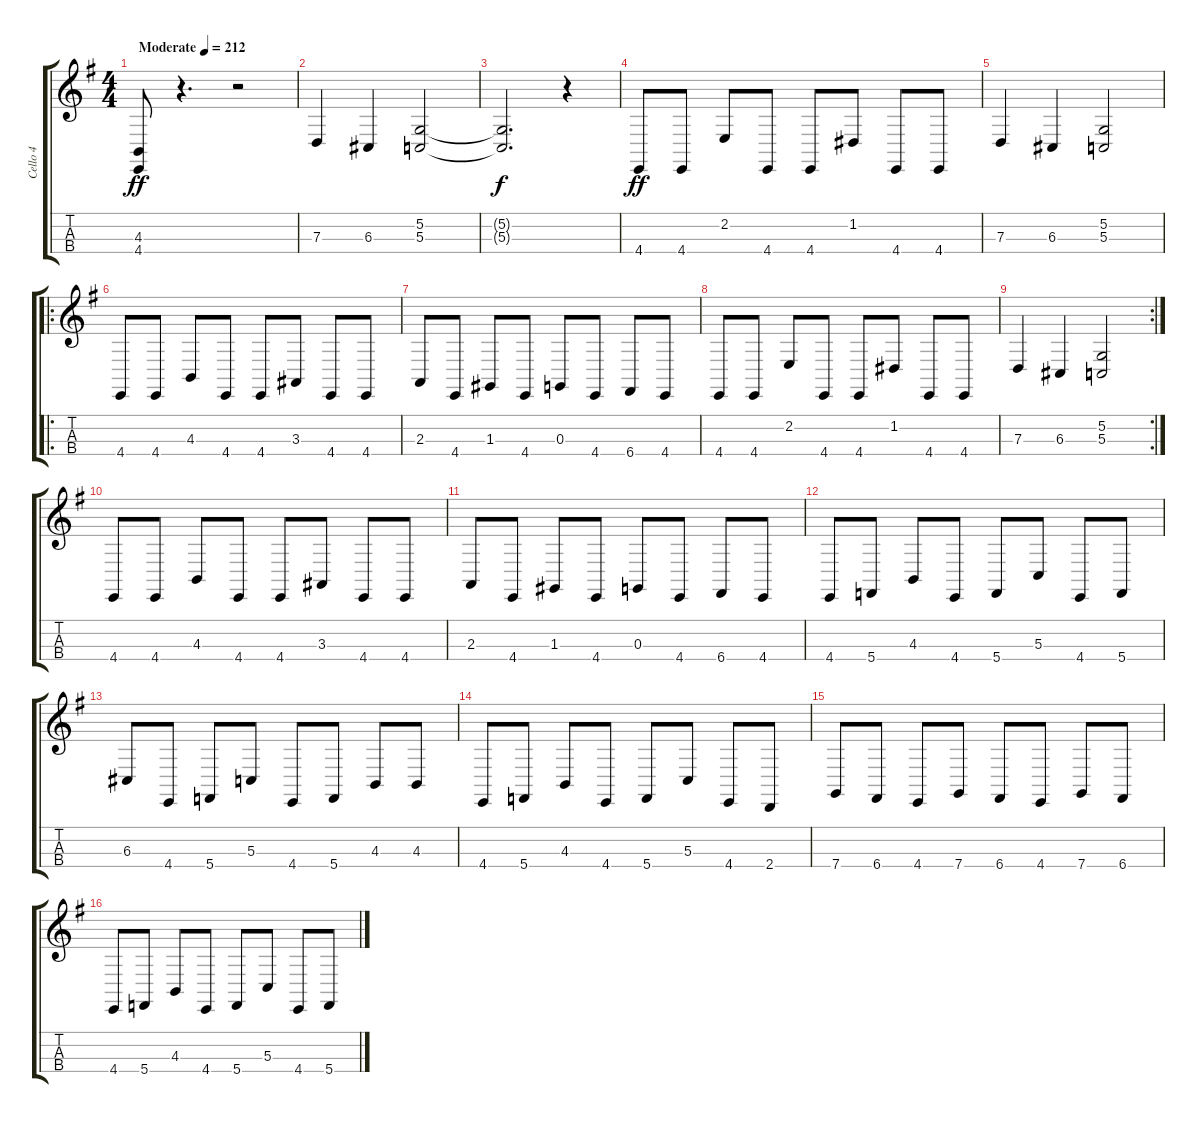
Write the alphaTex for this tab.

\track ("Cello 4" "Cello 4") {instrument cello}
\staff {score tabs}
\tuning (A3 D3 G2 C2) {hide}
\ts (4 4)
\tempo (212 "Moderate")
\clef g2
\ks g
(4.3 4.4).8{dy ff instrument cello} r.4{d} r.2 |
7.3.4 6.3.4 (5.2 5.3).2 |
(5.2{t} 5.3{t}).2{d dy f} r.4 |
4.4.8{dy ff} 4.4.8 2.2.8 4.4.8 4.4.8 1.2.8 4.4.8 4.4.8 |
7.3.4 6.3.4 (5.2 5.3).2 |
\ro
4.4.8 4.4.8 4.3.8 4.4.8 4.4.8 3.3.8 4.4.8 4.4.8 |
2.3.8 4.4.8 1.3.8 4.4.8 0.3.8 4.4.8 6.4.8 4.4.8 |
4.4.8 4.4.8 2.2.8 4.4.8 4.4.8 1.2.8 4.4.8 4.4.8 |
\rc 2
7.3.4 6.3.4 (5.2 5.3).2 |
4.4.8 4.4.8 4.3.8 4.4.8 4.4.8 3.3.8 4.4.8 4.4.8 |
2.3.8 4.4.8 1.3.8 4.4.8 0.3.8 4.4.8 6.4.8 4.4.8 |
4.4.8 5.4.8 4.3.8 4.4.8 5.4.8 5.3.8 4.4.8 5.4.8 |
6.3.8 4.4.8 5.4.8 5.3.8 4.4.8 5.4.8 4.3.8 4.3.8 |
4.4.8 5.4.8 4.3.8 4.4.8 5.4.8 5.3.8 4.4.8 2.4.8 |
7.4.8 6.4.8 4.4.8 7.4.8 6.4.8 4.4.8 7.4.8 6.4.8 |
4.4.8 5.4.8 4.3.8 4.4.8 5.4.8 5.3.8 4.4.8 5.4.8
